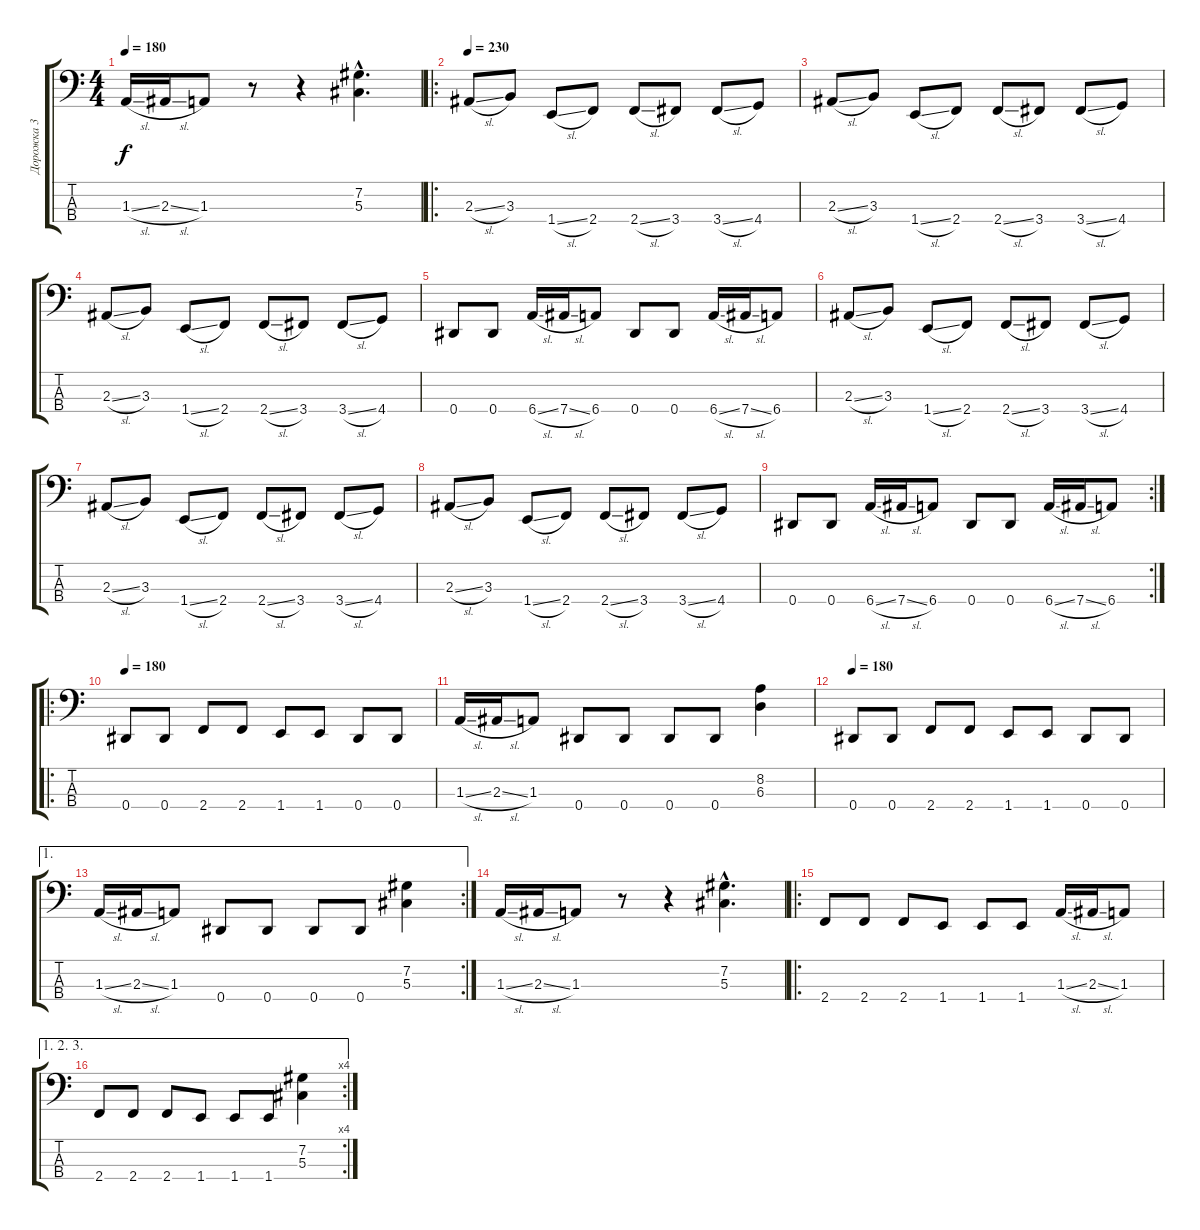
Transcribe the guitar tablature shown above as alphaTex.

\track ("Дорожка 3" "Дорожка 3") {instrument electricbassfinger}
\staff {score tabs}
\tuning (Gb2 Db2 Ab1 Eb1) {hide}
\ts (4 4)
\tempo 180
\clef f4
\ks c
1.3{sl}.16{dy f} 2.3{sl}.16 1.3.8 r.8 r.4 (7.2{hac} 5.3{hac}).4{d} |
\ro
\tempo 230
2.3{sl}.8 3.3.8 1.4{sl}.8 2.4.8 2.4{sl}.8 3.4.8 3.4{sl}.8 4.4.8 |
2.3{sl}.8 3.3.8 1.4{sl}.8 2.4.8 2.4{sl}.8 3.4.8 3.4{sl}.8 4.4.8 |
2.3{sl}.8 3.3.8 1.4{sl}.8 2.4.8 2.4{sl}.8 3.4.8 3.4{sl}.8 4.4.8 |
0.4.8 0.4.8 6.4{sl}.16 7.4{sl}.16 6.4.8 0.4.8 0.4.8 6.4{sl}.16 7.4{sl}.16 6.4.8 |
2.3{sl}.8 3.3.8 1.4{sl}.8 2.4.8 2.4{sl}.8 3.4.8 3.4{sl}.8 4.4.8 |
2.3{sl}.8 3.3.8 1.4{sl}.8 2.4.8 2.4{sl}.8 3.4.8 3.4{sl}.8 4.4.8 |
2.3{sl}.8 3.3.8 1.4{sl}.8 2.4.8 2.4{sl}.8 3.4.8 3.4{sl}.8 4.4.8 |
\rc 2
0.4.8 0.4.8 6.4{sl}.16 7.4{sl}.16 6.4.8 0.4.8 0.4.8 6.4{sl}.16 7.4{sl}.16 6.4.8 |
\ro
\tempo 180
0.4.8 0.4.8 2.4.8 2.4.8 1.4.8 1.4.8 0.4.8 0.4.8 |
1.3{sl}.16 2.3{sl}.16 1.3.8 0.4.8 0.4.8 0.4.8 0.4.8 (8.2 6.3).4 |
\tempo 180
0.4.8 0.4.8 2.4.8 2.4.8 1.4.8 1.4.8 0.4.8 0.4.8 |
\ae 1
\rc 2
1.3{sl}.16 2.3{sl}.16 1.3.8 0.4.8 0.4.8 0.4.8 0.4.8 (7.2 5.3).4 |
1.3{sl}.16 2.3{sl}.16 1.3.8 r.8 r.4 (7.2{hac} 5.3{hac}).4{d} |
\ro
2.4.8 2.4.8 2.4.8 1.4.8 1.4.8 1.4.8 1.3{sl}.16 2.3{sl}.16 1.3.8 |
\ae (1 2 3)
\rc 4
2.4.8 2.4.8 2.4.8 1.4.8 1.4.8 1.4.8 (7.2 5.3).4
